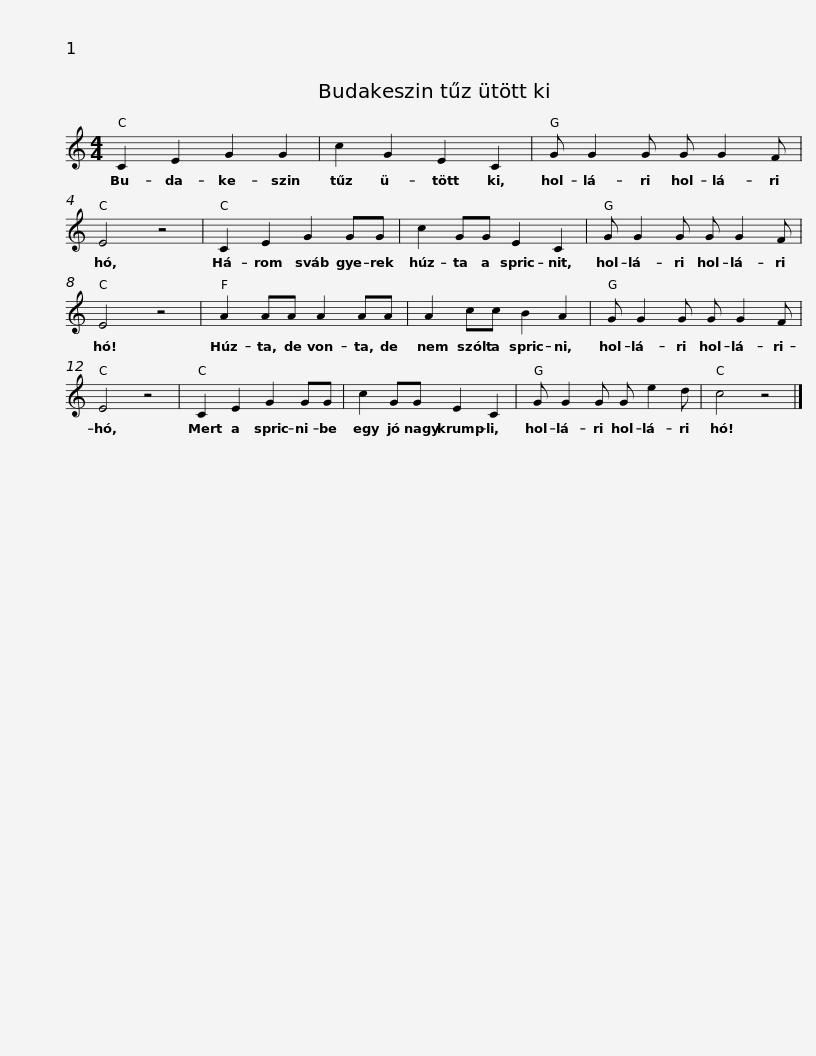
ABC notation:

X:1
L:1/8
M:4/4
I:linebreak $
K:C
V:1 treble
V:1
 C2 E2 G2 G2 | c2 G2 E2 C2 | G G2 G G G2 F | E4 z4 |$ C2 E2 G2 GG | %5
 c2 GG E2 C2 | G G2 G G G2 F | E4 z4 |$ A2 AA A2 AA | A2 cc B2 A2 | %10
 G G2 G G G2 F | E4 z4 |$ C2 E2 G2 GG | c2 GG E2 C2 | G G2 G G e2 d | %15
 c4 z4 |] %16
